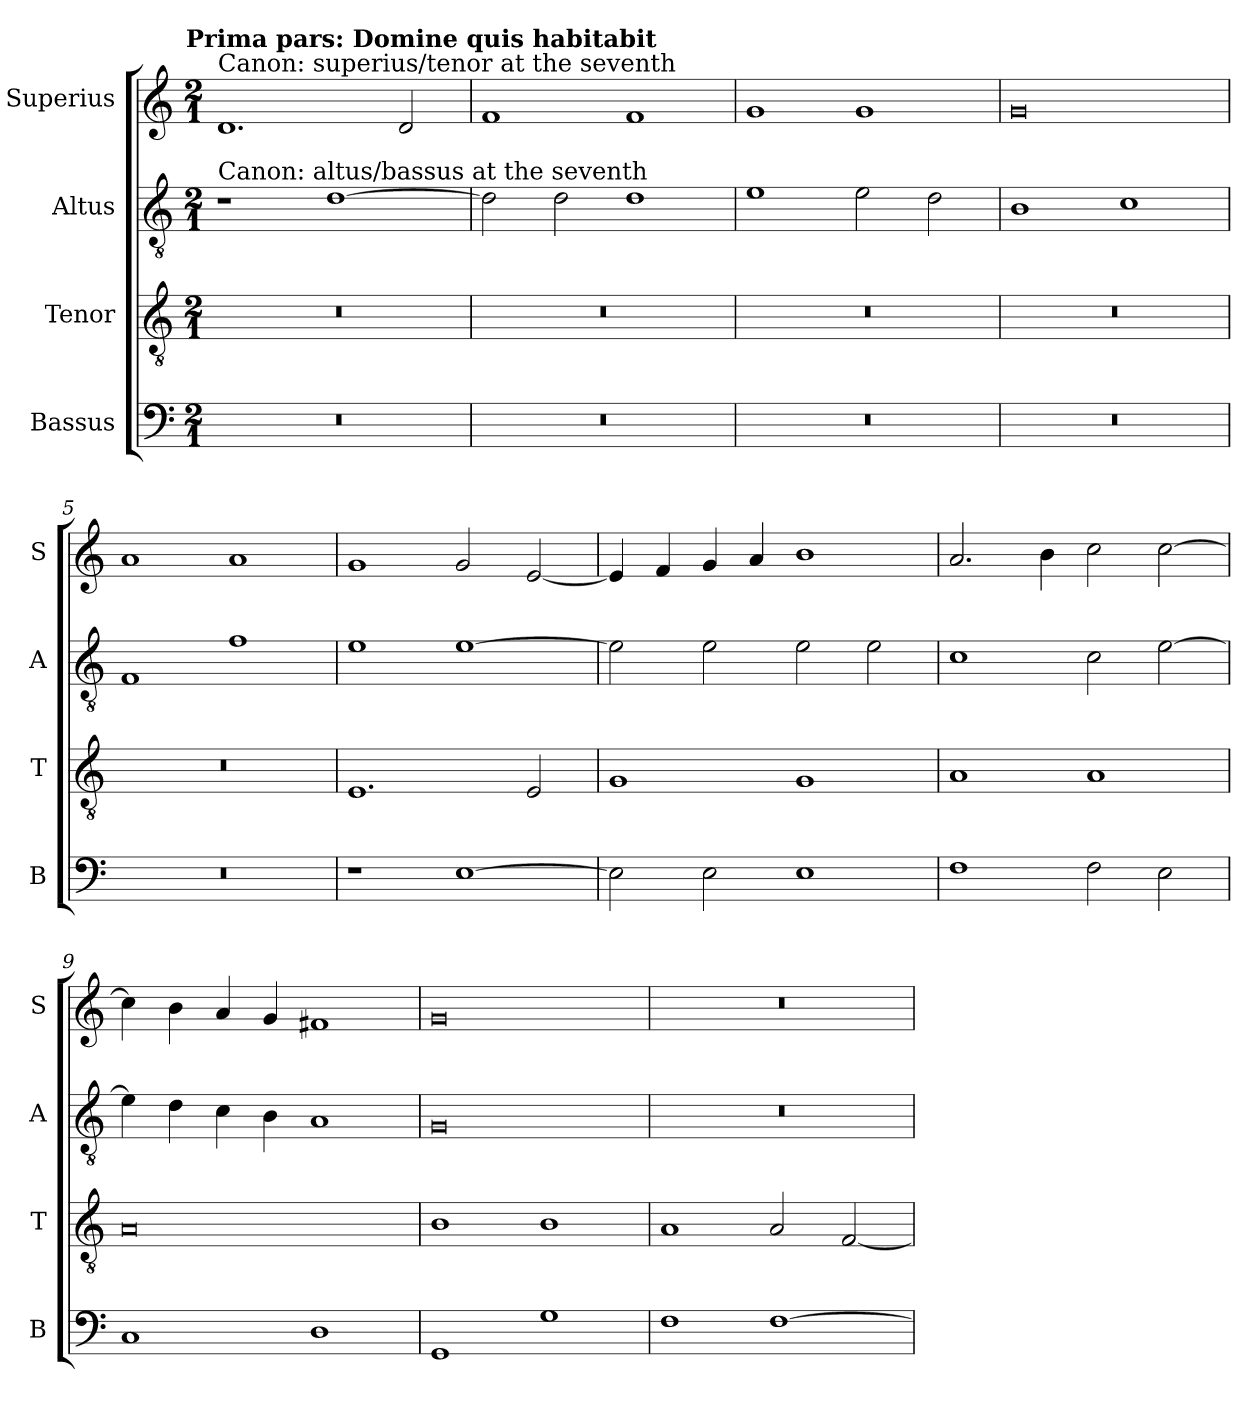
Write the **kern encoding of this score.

**kern	**kern	**kern	**kern
*part4	*part3	*part2	*part1
*staff4	*staff3	*staff2	*staff1
*I"Bassus	*I"Tenor	*I"Altus	*I"Superius
*I'B	*I'T	*I'A	*I'S
*clefF4	*clefGv2	*clefGv2	*clefG2
*k[]	*k[]	*k[]	*k[]
*C:	*C:	*C:	*C:
!!LO:TX:omd:t=Prima pars&colon; Domine quis habitabit
*M2/1	*M2/1	*M2/1	*M2/1
=1	=1	=1	=1
!	!	!	!LO:TX:a:t=Canon&colon; superius/tenor at the seventh
!	!	!LO:TX:a:t=Canon&colon; altus/bassus at the seventh	!
0r	0r	1r	1.d
.	.	[1d	.
.	.	.	2d
=2	=2	=2	=2
0r	0r	2d]	1f
.	.	2d	.
.	.	1d	1f
=3	=3	=3	=3
0r	0r	1e	1g
.	.	2e	1g
.	.	2d	.
=4	=4	=4	=4
0r	0r	1B	0g
.	.	1c	.
=5	=5	=5	=5
0r	0r	1F	1a
.	.	1f	1a
=6	=6	=6	=6
1r	1.E	1e	1g
[1E	.	[1e	2g
.	2E	.	[2e
=7	=7	=7	=7
2E]	1G	2e]	4e]
.	.	.	4f
2E	.	2e	4g
.	.	.	4a
1E	1G	2e	1b
.	.	2e	.
=8	=8	=8	=8
1F	1A	1c	2.a
.	.	.	4b
2F	1A	2c	2cc
2E	.	[2e	[2cc
=9	=9	=9	=9
1C	0A	4e]	4cc]
.	.	4d	4b
.	.	4c	4a
.	.	4B	4g
1D	.	1A	1f#X
=10	=10	=10	=10
1GG	1B	0G	0g
1G	1B	.	.
=11	=11	=11	=11
1F	1A	0r	0r
[1F	2A	.	.
.	[2F	.	.
=	=	=	=
*-	*-	*-	*-
